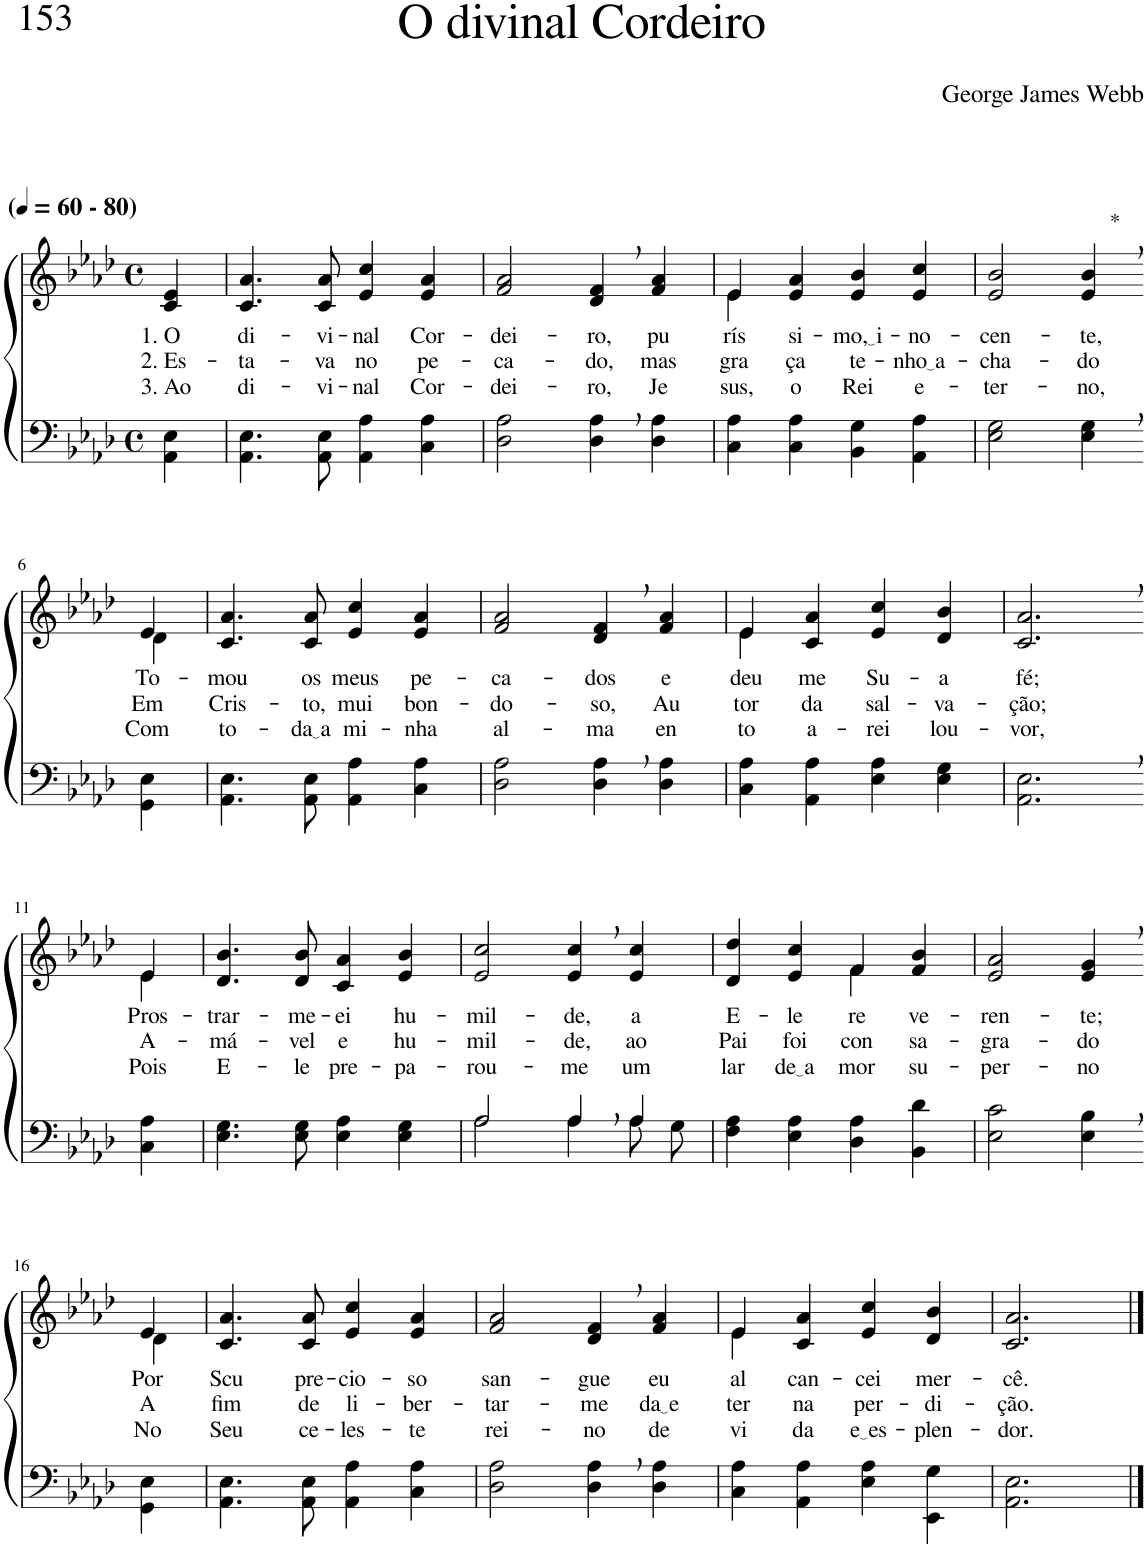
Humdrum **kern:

**kern	**kern	**text	**text	**text
*part2	*part1	*part1	*part1	*part1
*staff2	*staff1	*staff1	*staff1	*staff1
*I"Parte III e IV	*I"Parte I II	*	*	*
*clefF4	*clefG2	*	*	*
*Trd-1c-2	*Trd-1c-2	*	*	*
*k[b-e-a-d-]	*k[b-e-a-d-]	*	*	*
*M4/4	*M4/4	*	*	*
*met(c)	*met(c)	*	*	*
*MM60	*MM60	*	*	*
=1	=1	=1	=1	=1
!	!LO:TX:a:B:t=(	!	!	!
!	!LO:TX:a:B:t=- 80)	!	!	!
!	!	!LO:LY:b	!LO:LY:b	!LO:LY:b
4AA-\ 4E-\	4c/ 4e-/	1. O	2. Es-	3. Ao
=2	=2	=2	=2	=2
!	!	!LO:LY:b	!LO:LY:b	!LO:LY:b
4.AA-\ 4.E-\	4.c/ 4.a-/	di-	-ta-	di-
!	!	!LO:LY:b	!LO:LY:b	!LO:LY:b
8AA-\ 8E-\	8c/ 8a-/	-vi-	-va	-vi-
!	!	!LO:LY:b	!LO:LY:b	!LO:LY:b
4AA-\ 4A-\	4e-/ 4cc/	-nal	no	-nal
!	!	!LO:LY:b	!LO:LY:b	!LO:LY:b
4C\ 4A-\	4e-/ 4a-/	Cor-	pe-	Cor-
=3	=3	=3	=3	=3
!	!	!LO:LY:b	!LO:LY:b	!LO:LY:b
2D-\ 2A-\	2f/ 2a-/	-dei-	-ca-	-dei-
!	!	!LO:LY:b	!LO:LY:b	!LO:LY:b
4D-\, 4A-\,	4d-/, 4f/,	-ro,	-do,	-ro,
!	!	!LO:LY:b	!LO:LY:b	!LO:LY:b
4D-\ 4A-\	4f/ 4a-/	pu-	mas	Je-
=4	=4	=4	=4	=4
*	*^	*	*	*
!	!	!	!LO:LY:b	!LO:LY:b	!LO:LY:b
4C\ 4A-\	4e-/	4e-\	-rís-	gra-	-sus,
!	!	!	!LO:LY:b	!LO:LY:b	!LO:LY:b
4C\ 4A-\	4e-/ 4a-/	2.ryy	-si-	-ça	o
!	!	!	!LO:LY:b	!LO:LY:b	!LO:LY:b
4BB-\ 4G\	4e-/ 4b-/	.	mo, i	te-	Rei
!	!	!	!LO:LY:b	!LO:LY:b	!LO:LY:b
4AA-\ 4A-\	4e-/ 4cc/	.	-no-	nho a	e-
*	*v	*v	*	*	*
=5	=5	=5	=5	=5
!	!	!LO:LY:b	!LO:LY:b	!LO:LY:b
2E-\ 2G\	2e-/ 2b-/	-cen-	-cha-	-ter-
!	!LO:TX:a:t=*	!	!	!
!	!	!LO:LY:b	!LO:LY:b	!LO:LY:b
4E-\, 4G\,	4e-/, 4b-/,	-te,	-do	-no,
!!LO:LB:g=z
=6-	=6-	=6-	=6-	=6-
*	*^	*	*	*
!	!	!	!LO:LY:b	!LO:LY:b	!LO:LY:b
4GG\ 4E-\	4e-/	4d-\	To-	Em	Com
=7	=7	=7	=7	=7	=7
!	!	!	!LO:LY:b	!LO:LY:b	!LO:LY:b
*	*v	*v	*	*	*
4.AA-\ 4.E-\	4.c/ 4.a-/	-mou	Cris-	to-
!	!	!LO:LY:b	!LO:LY:b	!LO:LY:b
8AA-\ 8E-\	8c/ 8a-/	os	-to,	da a
!	!	!LO:LY:b	!LO:LY:b	!LO:LY:b
4AA-\ 4A-\	4e-/ 4cc/	meus	mui	mi-
!	!	!LO:LY:b	!LO:LY:b	!LO:LY:b
4C\ 4A-\	4e-/ 4a-/	pe-	bon-	-nha
=8	=8	=8	=8	=8
!	!	!LO:LY:b	!LO:LY:b	!LO:LY:b
2D-\ 2A-\	2f/ 2a-/	-ca-	-do-	al-
!	!	!LO:LY:b	!LO:LY:b	!LO:LY:b
4D-\, 4A-\,	4d-/, 4f/,	-dos	-so,	-ma
!	!	!LO:LY:b	!LO:LY:b	!LO:LY:b
4D-\ 4A-\	4f/ 4a-/	e	Au-	en-
=9	=9	=9	=9	=9
*	*^	*	*	*
!	!	!	!LO:LY:b	!LO:LY:b	!LO:LY:b
4C\ 4A-\	4e-/	4e-\	deu-	-tor	-to-
!	!	!	!LO:LY:b	!LO:LY:b	!LO:LY:b
4AA-\ 4A-\	4c/ 4a-/	2.ryy	-me	da	-a-
!	!	!	!LO:LY:b	!LO:LY:b	!LO:LY:b
4E-\ 4A-\	4e-/ 4cc/	.	Su-	sal-	-rei
!	!	!	!LO:LY:b	!LO:LY:b	!LO:LY:b
4E-\ 4G\	4d-/ 4b-/	.	-a	-va-	lou-
*	*v	*v	*	*	*
=10	=10	=10	=10	=10
!	!	!LO:LY:b	!LO:LY:b	!LO:LY:b
2.AA-\, 2.E-\,	2.c/, 2.a-/,	fé;	-ção;	-vor,
!!LO:LB:g=z
=11-	=11-	=11-	=11-	=11-
*	*^	*	*	*
!	!	!	!LO:LY:b	!LO:LY:b	!LO:LY:b
4C\ 4A-\	4e-/	4e-\	Pros-	A-	Pois
=12	=12	=12	=12	=12	=12
!	!	!	!LO:LY:b	!LO:LY:b	!LO:LY:b
*	*v	*v	*	*	*
4.E-\ 4.G\	4.d-/ 4.b-/	-trar-	-má-	E-
!	!	!LO:LY:b	!LO:LY:b	!LO:LY:b
8E-\ 8G\	8d-/ 8b-/	-me-	-vel	-le
!	!	!LO:LY:b	!LO:LY:b	!LO:LY:b
4E-\ 4A-\	4c/ 4a-/	-ei	e	pre-
!	!	!LO:LY:b	!LO:LY:b	!LO:LY:b
4E-\ 4G\	4e-/ 4b-/	hu-	hu-	-pa-
=13	=13	=13	=13	=13
*^	*	*	*	*
!	!	!	!LO:LY:b	!LO:LY:b	!LO:LY:b
2A-/	2A-\	2e-/ 2cc/	-mil-	-mil-	-rou-
!	!	!	!LO:LY:b	!LO:LY:b	!LO:LY:b
4A-,/	4A-\	4e-/, 4cc/,	-de,	-de,	-me
!	!	!	!LO:LY:b	!LO:LY:b	!LO:LY:b
4A-/	8A-\L	4e-/ 4cc/	a	ao	um
.	8G\J	.	.	.	.
=14	=14	=14	=14	=14	=14
!	!	!	!LO:LY:b	!LO:LY:b	!LO:LY:b
*v	*v	*^	*	*	*
4F\ 4A-\	4d-/ 4dd-/	2ryy	E-	Pai	lar
!	!	!	!LO:LY:b	!LO:LY:b	!LO:LY:b
4E-\ 4A-\	4e-/ 4cc/	.	-le	foi	de a
!	!	!	!LO:LY:b	!LO:LY:b	!LO:LY:b
4D-\ 4A-\	4f/	4f\	re-	con-	-mor
!	!	!	!LO:LY:b	!LO:LY:b	!LO:LY:b
4BB-\ 4d-\	4f/ 4b-/	4ryy	-ve-	-sa-	su-
=15	=15	=15	=15	=15	=15
!	!	!	!LO:LY:b	!LO:LY:b	!LO:LY:b
*	*v	*v	*	*	*
2E-\ 2c\	2e-/ 2a-/	-ren-	-gra-	-per-
!	!	!LO:LY:b	!LO:LY:b	!LO:LY:b
4E-\, 4B-\,	4e-/, 4g/,	-te;	-do	-no
!!LO:LB:g=z
=16-	=16-	=16-	=16-	=16-
*	*^	*	*	*
!	!	!	!LO:LY:b	!LO:LY:b	!LO:LY:b
4GG\ 4E-\	4e-/	4d-\	-Por	A	No
=17	=17	=17	=17	=17	=17
!	!	!	!LO:LY:b	!LO:LY:b	!LO:LY:b
*	*v	*v	*	*	*
4.AA-\ 4.E-\	4.c/ 4.a-/	Scu	fim	Seu
!	!	!LO:LY:b	!LO:LY:b	!LO:LY:b
8AA-\ 8E-\	8c/ 8a-/	pre-	de	ce-
!	!	!LO:LY:b	!LO:LY:b	!LO:LY:b
4AA-\ 4A-\	4e-/ 4cc/	-cio-	li-	-les-
!	!	!LO:LY:b	!LO:LY:b	!LO:LY:b
4C\ 4A-\	4e-/ 4a-/	-so	-ber-	-te
=18	=18	=18	=18	=18
!	!	!LO:LY:b	!LO:LY:b	!LO:LY:b
2D-\ 2A-\	2f/ 2a-/	san-	-tar-	rei-
!	!	!LO:LY:b	!LO:LY:b	!LO:LY:b
4D-\, 4A-\,	4d-/, 4f/,	-gue	-me	-no
!	!	!LO:LY:b	!LO:LY:b	!LO:LY:b
4D-\ 4A-\	4f/ 4a-/	eu	da e	de
=19	=19	=19	=19	=19
*	*^	*	*	*
!	!	!	!LO:LY:b	!LO:LY:b	!LO:LY:b
4C\ 4A-\	4e-/	4e-\	al-	-ter-	vi-
!	!	!	!LO:LY:b	!LO:LY:b	!LO:LY:b
4AA-\ 4A-\	4c/ 4a-/	2.ryy	-can-	-na	-da
!	!	!	!LO:LY:b	!LO:LY:b	!LO:LY:b
4E-\ 4A-\	4e-/ 4cc/	.	-cei	per-	e es
!	!	!	!LO:LY:b	!LO:LY:b	!LO:LY:b
4EE-\ 4G\	4d-/ 4b-/	.	mer-	-di-	-plen-
*	*v	*v	*	*	*
=20	=20	=20	=20	=20
!	!	!LO:LY:b	!LO:LY:b	!LO:LY:b
2.AA-\ 2.E-\	2.c/ 2.a-/	-cê.	-ção.	-dor.
==	==	==	==	==
*-	*-	*-	*-	*-
